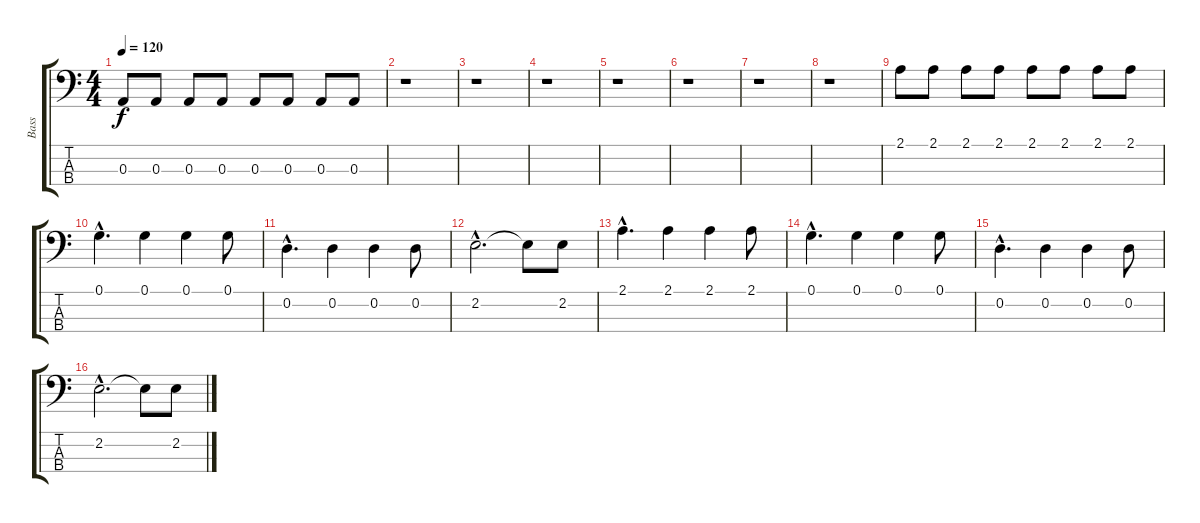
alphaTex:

\track ("Bass" "Bass") {instrument acousticguitarnylon}
\staff {score tabs}
\tuning (G2 D2 A1 E1) {hide}
\ts (4 4)
\tempo 120
\clef f4
\ks c
0.3.8{dy f} 0.3.8 0.3.8 0.3.8 0.3.8 0.3.8 0.3.8 0.3.8 |
r.1 |
r.1 |
r.1 |
r.1 |
r.1 |
r.1 |
r.1 |
2.1.8 2.1.8 2.1.8 2.1.8 2.1.8 2.1.8 2.1.8 2.1.8 |
0.1{hac}.4{d} 0.1.4 0.1.4 0.1.8 |
0.2{hac}.4{d} 0.2.4 0.2.4 0.2.8 |
2.2{hac}.2{d} 2.2{t}.8 2.2.8 |
2.1{hac}.4{d} 2.1.4 2.1.4 2.1.8 |
0.1{hac}.4{d} 0.1.4 0.1.4 0.1.8 |
0.2{hac}.4{d} 0.2.4 0.2.4 0.2.8 |
2.2{hac}.2{d} 2.2{t}.8 2.2.8
